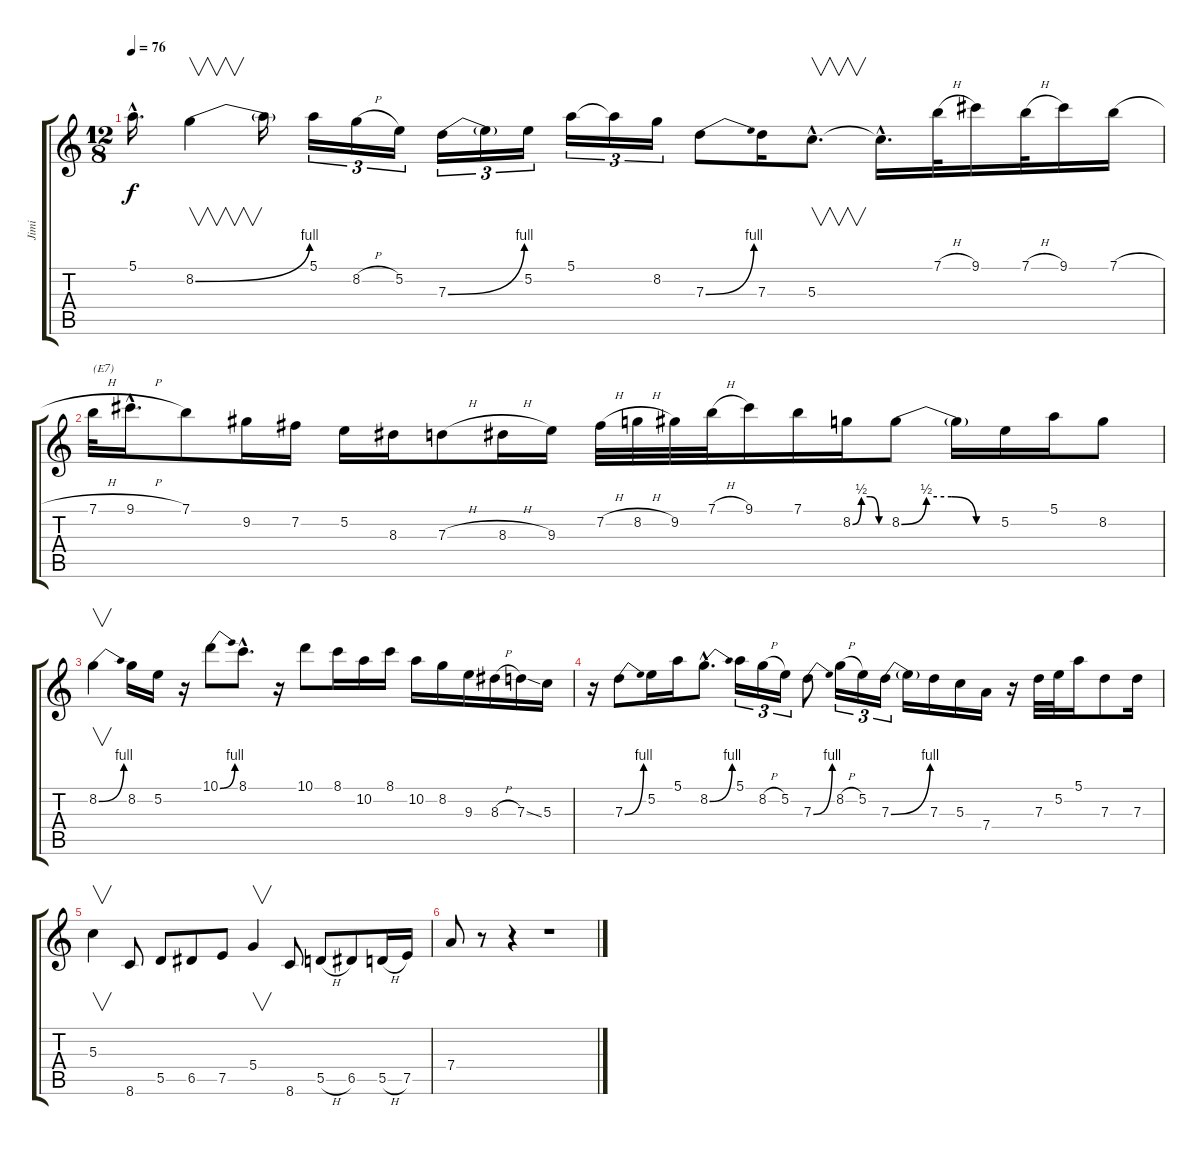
\track ("Jimi" "Jimi") {instrument overdrivenguitar}
\staff {score tabs}
\tuning (E4 B3 G3 D3 A2 E2) {hide}
\ts (12 8)
\tempo 76
\clef g2
\ks c
5.1{hac}.16{d dy f} 8.2{be (bend 0 0 60 4)}.4{v} 8.2{t}.16 5.1.16{tu (3 2)} 8.2{h}.16{tu (3 2)} 5.2.16{tu (3 2)} 7.3{be (bend 0 0 60 4)}.16{tu (3 2)} 7.3{t}.16{tu (3 2)} 5.2.16{tu (3 2)} 5.1.16{tu (3 2)} 5.1{t}.16{tu (3 2)} 8.2.16{tu (3 2)} 7.3{be (bend 0 0 60 4)}.8 7.3.16 5.3{hac}.8{v d} 5.3{hac t}.16{d} 7.1{h}.32 9.1.16 7.1{h}.32 9.1.16 7.1{h}.16 |
7.1{h}.32{txt "(E7)"} 9.1{h hac}.16{d} 7.1.8 9.2.16 7.2.16 5.2.16 8.3.16 7.3{h}.8 8.3{h}.16 9.3.16 7.2{h}.32 8.2{h}.32 9.2.32 7.1{h}.32 9.1.16 7.1.16 8.2{be (custom 0 0 15 2 30 2 45 0 60 0)}.16 8.2{be (custom 0 0 15 2 30 2 45 0 60 0)}.8 8.2{t}.16 5.2.16 5.1.16 8.2.8 |
8.2{be (bend 0 0 60 4)}.4{v} 8.2.16 5.2.16 r.16 10.1{be (bend 0 0 60 4)}.8 8.1{hac}.8{d} r.16 10.1.8 8.1.16 10.2.16 8.1.16 10.2.16 8.2.16 9.3.16 8.3{h}.16 7.3{ss}.16 5.3.16 |
r.16 7.3{be (bend 0 0 60 4)}.8 5.2.16 5.1.16 8.2{be (bend 0 0 60 4) hac}.8{d} 5.1.16{tu (3 2)} 8.2{h}.16{tu (3 2)} 5.2.16{tu (3 2)} 7.3{be (bend 0 0 60 4)}.8 8.2{h}.16{tu (3 2)} 5.2.16{tu (3 2)} 7.3{be (bend 0 0 60 4)}.16{tu (3 2)} 7.3{t}.16 7.3.16 5.3.16 7.4.16 r.16 7.3.32 5.2.32 5.1.16 7.3.8 7.3.16 |
5.3.4{v} 8.6.8 5.5.8 6.5.8 7.5.8 5.4.4{v} 8.6.8 5.5{h}.8 6.5.8 5.5{h}.16 7.5.16 |
7.4.8 r.8 r.4 r.1
